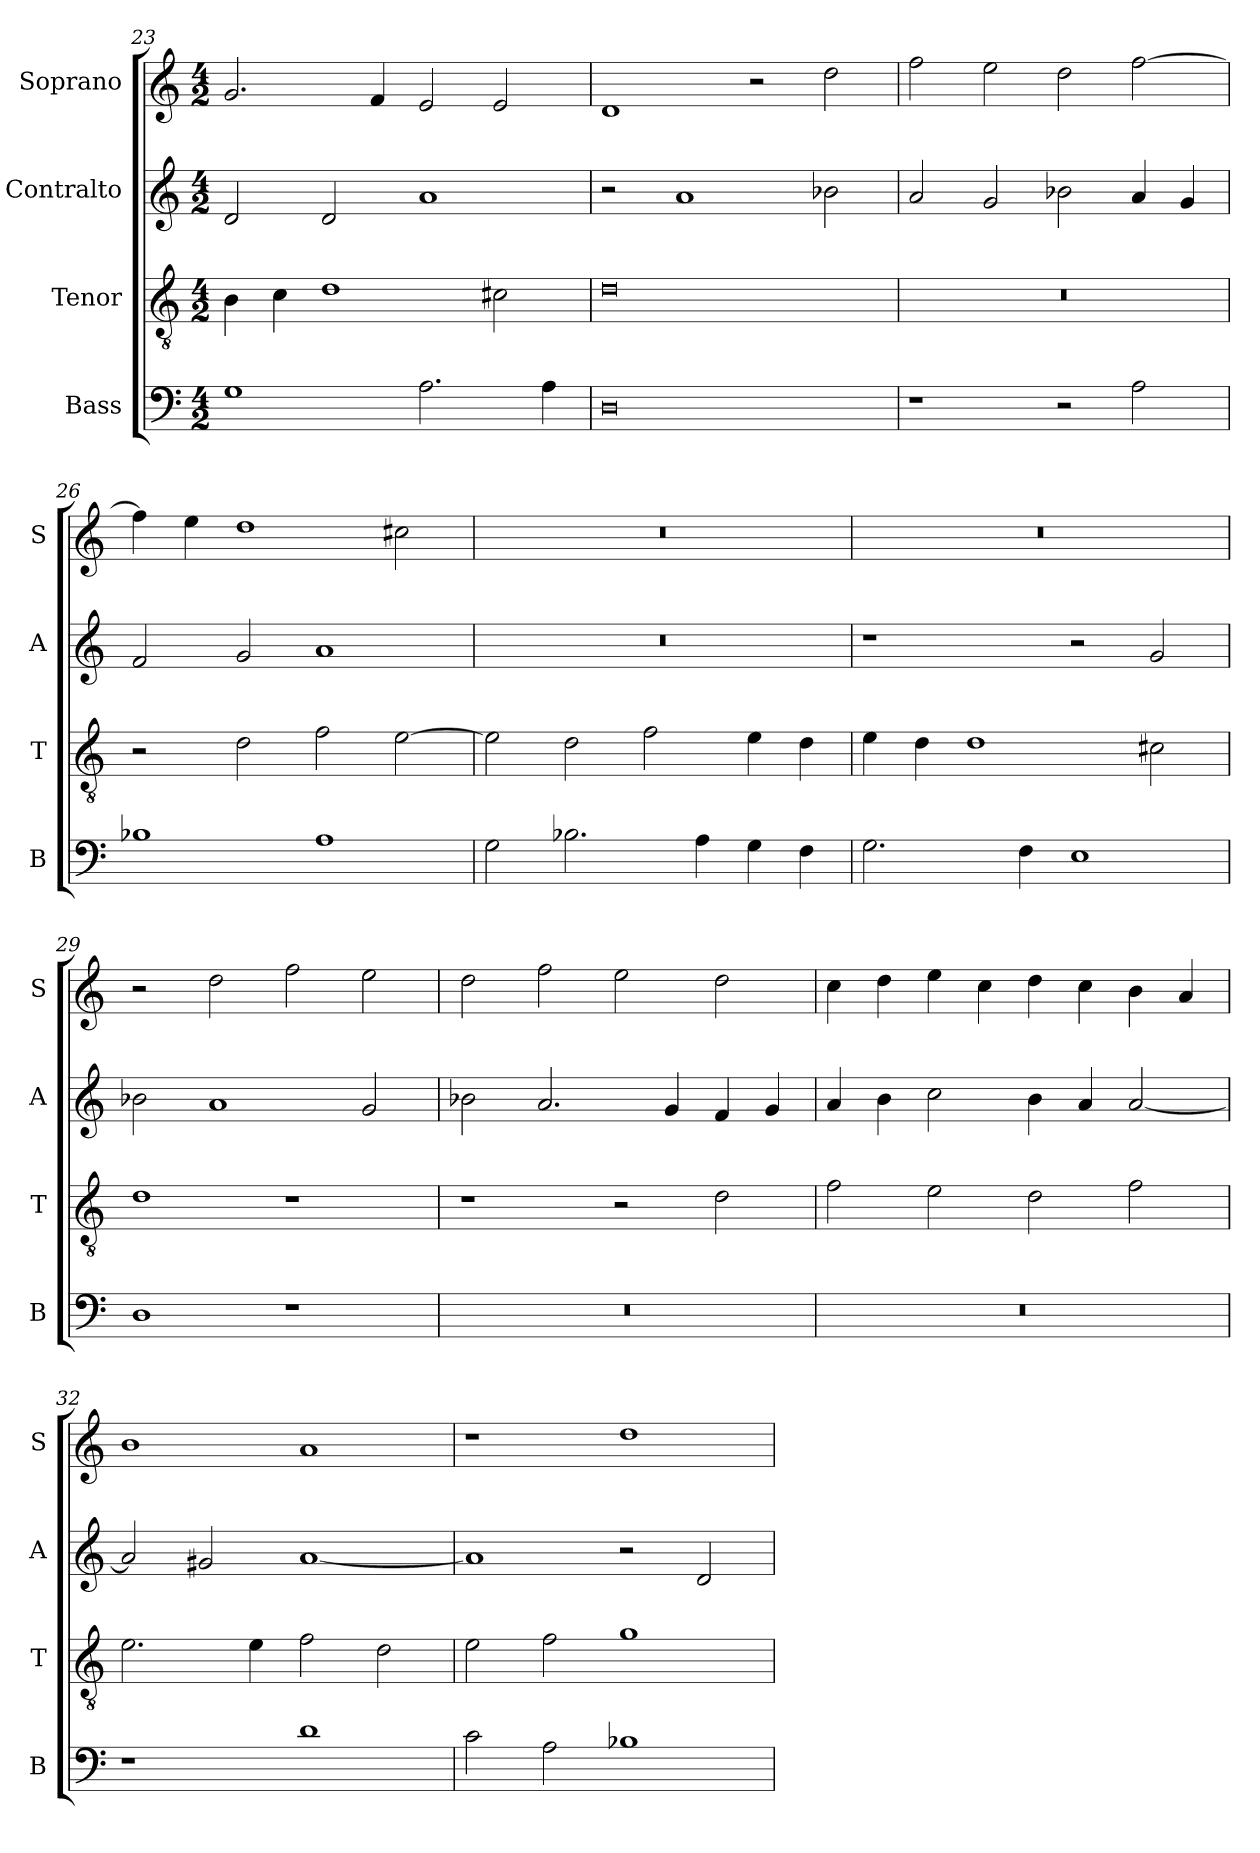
**kern	**kern	**kern	**kern
*part4	*part3	*part2	*part1
*staff4	*staff3	*staff2	*staff1
*I"Bass	*I"Tenor	*I"Contralto	*I"Soprano
*I'B	*I'T	*I'A	*I'S
*clefF4	*clefGv2	*clefG2	*clefG2
*k[]	*k[]	*k[]	*k[]
*D:dor	*D:dor	*D:dor	*D:dor
*M4/2	*M4/2	*M4/2	*M4/2
=23	=23	=23	=23
1G	4B	2d	2.g
.	4c	.	.
.	1d	2d	.
.	.	.	4f
2.A	.	1a	2e
.	2c#X	.	2e
4A	.	.	.
=24	=24	=24	=24
0D	0d	2r	1d
.	.	1a	.
.	.	.	2r
.	.	2b-X	2dd
=25	=25	=25	=25
1r	0r	2a	2ff
.	.	2g	2ee
2r	.	2b-X	2dd
2A	.	4a	[2ff
.	.	4g	.
=26	=26	=26	=26
1B-X	2r	2f	4ff]
.	.	.	4ee
.	2d	2g	1dd
1A	2f	1a	.
.	[2e	.	2cc#X
=27	=27	=27	=27
2G	2e]	0r	0r
2.B-X	2d	.	.
.	2f	.	.
4A	.	.	.
4G	4e	.	.
4F	4d	.	.
=28	=28	=28	=28
2.G	4e	1r	0r
.	4d	.	.
.	1d	.	.
4F	.	.	.
1E	.	2r	.
.	2c#X	2g	.
=29	=29	=29	=29
1D	1d	2b-X	2r
.	.	1a	2dd
1r	1r	.	2ff
.	.	2g	2ee
=30	=30	=30	=30
0r	1r	2b-X	2dd
.	.	2.a	2ff
.	2r	.	2ee
.	.	4g	.
.	2d	4f	2dd
.	.	4g	.
=31	=31	=31	=31
0r	2f	4a	4cc
.	.	4b	4dd
.	2e	2cc	4ee
.	.	.	4cc
.	2d	4b	4dd
.	.	4a	4cc
.	2f	[2a	4b
.	.	.	4a
=32	=32	=32	=32
1r	2.e	2a]	1b
.	.	2g#X	.
.	4e	.	.
1d	2f	[1a	1a
.	2d	.	.
=33	=33	=33	=33
2c	2e	1a]	1r
2A	2f	.	.
1B-X	1g	2r	1dd
.	.	2d	.
=	=	=	=
*-	*-	*-	*-
